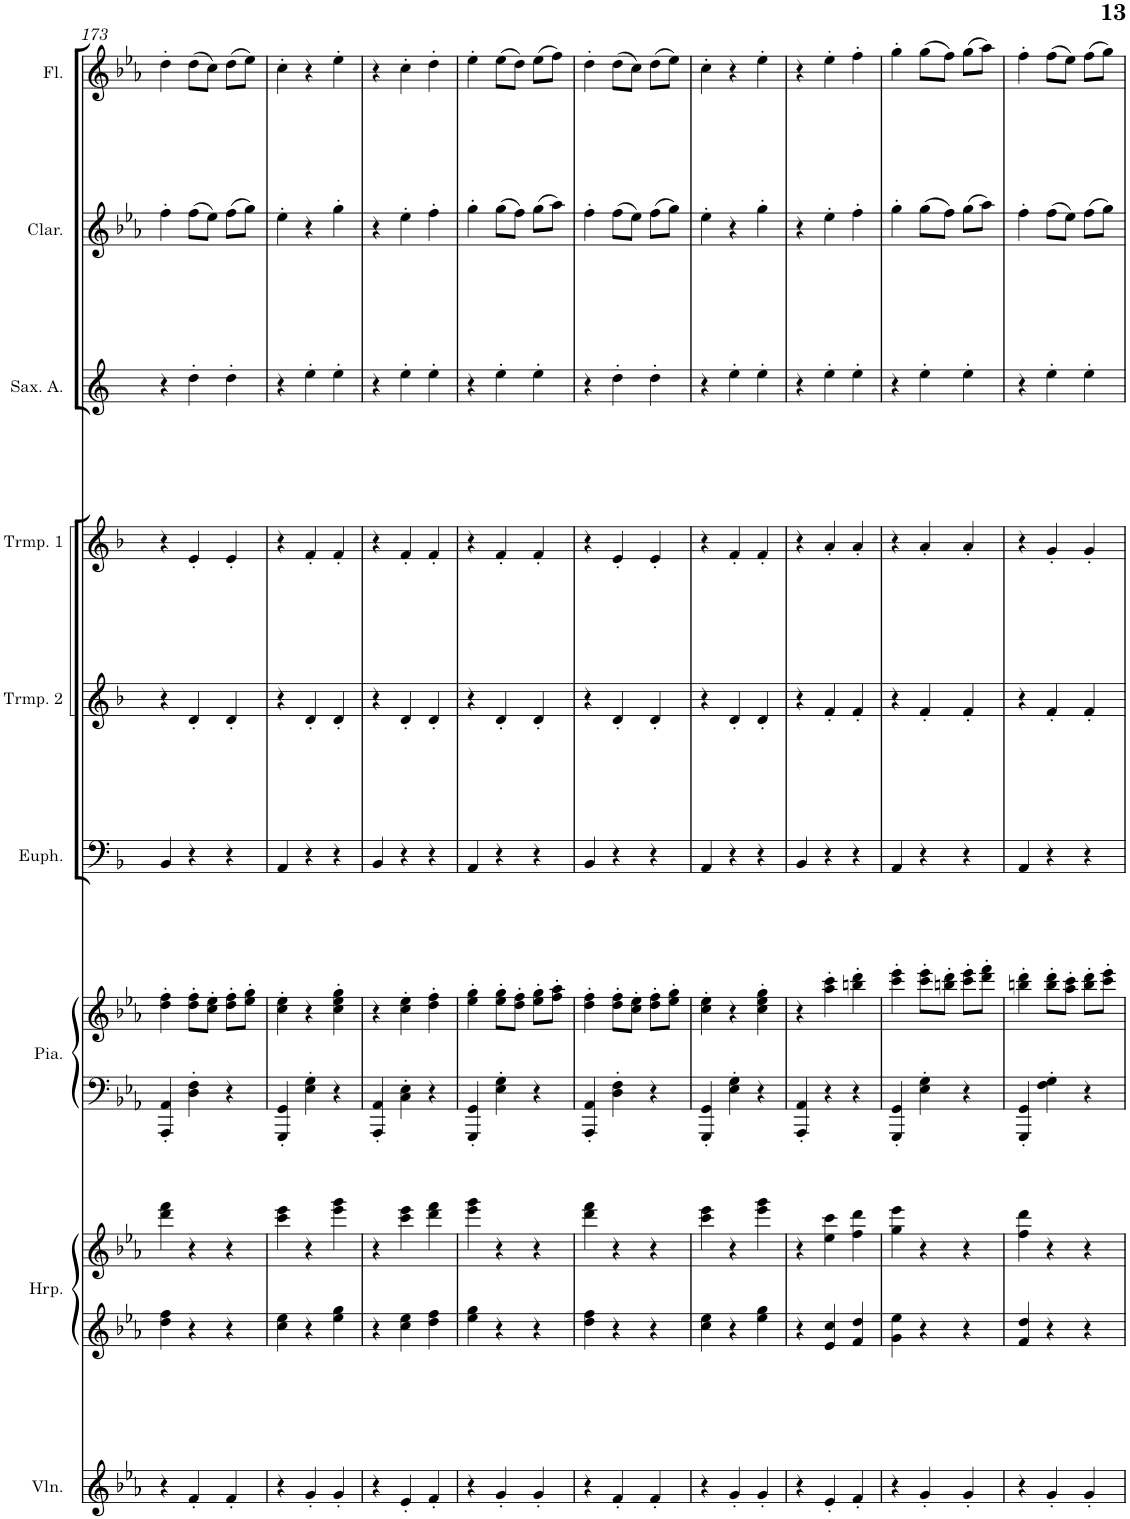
**kern	**kern	**kern	**kern	**kern	**kern	**kern	**kern	**kern	**kern	**kern
*part9	*part8	*part8	*part7	*part7	*part6	*part5	*part4	*part3	*part2	*part1
*staff11	*staff10	*staff9	*staff8	*staff7	*staff6	*staff5	*staff4	*staff3	*staff2	*staff1
*I"Violon	*I"Harpe	*	*I"Piano	*	*I"Euphonium	*I"Trompette en Sib 2	*I"Trompette en Sib 1	*I"Saxophone Alto	*I"Clarinette en Ut	*I"Flûte
*I'Vln.	*I'Hrp.	*	*I'Pia.	*	*I'Euph.	*I'Trmp. 2	*I'Trmp. 1	*I'Sax. A.	*I'Clar.	*I'Fl.
!!LO:PB:g=z
*clefG2	*clefG2	*clefG2	*clefF4	*clefG2	*clefF4	*clefG2	*clefG2	*clefG2	*clefG2	*clefG2
*	*	*	*	*	*Trd1c2	*Trd1c2	*Trd1c2	*Trd5c9	*Trd1c2	*
*k[b-e-a-]	*k[b-e-a-]	*k[b-e-a-]	*k[b-e-a-]	*k[b-e-a-]	*k[b-]	*k[b-]	*k[b-]	*k[]	*k[b-e-a-]	*k[b-e-a-]
*M3/4	*M3/4	*M3/4	*M3/4	*M3/4	*M3/4	*M3/4	*M3/4	*M3/4	*M3/4	*M3/4
=173	=173	=173	=173	=173	=173	=173	=173	=173	=173	=173
4r	4dd\ 4ff\	4ddd\ 4fff\	4AAA-/' 4AA-/'	4dd\' 4ff\'	4BB-/	4r	4r	4r	4ff'\	4dd'\
4f'/	4r	4r	4D\' 4F\'	8dd\' 8ff\'L	4r	4d'/	4e'/	4dd'\	(8ff\L	(8dd\L
.	.	.	.	8cc\' 8ee-\'J	.	.	.	.	8ee-\J)	8cc\J)
4f'/	4r	4r	4r	8dd\' 8ff\'L	4r	4d'/	4e'/	4dd'\	(8ff\L	(8dd\L
.	.	.	.	8ee-\' 8gg\'J	.	.	.	.	8gg\J)	8ee-\J)
=174	=174	=174	=174	=174	=174	=174	=174	=174	=174	=174
4r	4cc\ 4ee-\	4ccc\ 4eee-\	4GGG/' 4GG/'	4cc\' 4ee-\'	4AA/	4r	4r	4r	4ee-'\	4cc'\
4g'/	4r	4r	4E-\' 4G\'	4r	4r	4d'/	4f'/	4ee'\	4r	4r
4g'/	4ee-\ 4gg\	4eee-\ 4ggg\	4r	4cc\' 4ee-\' 4gg\'	4r	4d'/	4f'/	4ee'\	4gg'\	4ee-'\
=175	=175	=175	=175	=175	=175	=175	=175	=175	=175	=175
4r	4r	4r	4AAA-/' 4AA-/'	4r	4BB-/	4r	4r	4r	4r	4r
4e-'/	4cc\ 4ee-\	4ccc\ 4eee-\	4C\' 4E-\'	4cc\' 4ee-\'	4r	4d'/	4f'/	4ee'\	4ee-'\	4cc'\
4f'/	4dd\ 4ff\	4ddd\ 4fff\	4r	4dd\' 4ff\'	4r	4d'/	4f'/	4ee'\	4ff'\	4dd'\
=176	=176	=176	=176	=176	=176	=176	=176	=176	=176	=176
4r	4ee-\ 4gg\	4eee-\ 4ggg\	4GGG/' 4GG/'	4ee-\' 4gg\'	4AA/	4r	4r	4r	4gg'\	4ee-'\
4g'/	4r	4r	4E-\' 4G\'	8ee-\' 8gg\'L	4r	4d'/	4f'/	4ee'\	(8gg\L	(8ee-\L
.	.	.	.	8dd\' 8ff\'J	.	.	.	.	8ff\J)	8dd\J)
4g'/	4r	4r	4r	8ee-\' 8gg\'L	4r	4d'/	4f'/	4ee'\	(8gg\L	(8ee-\L
.	.	.	.	8ff\' 8aa-\'J	.	.	.	.	8aa-\J)	8ff\J)
=177	=177	=177	=177	=177	=177	=177	=177	=177	=177	=177
4r	4dd\ 4ff\	4ddd\ 4fff\	4AAA-/' 4AA-/'	4dd\' 4ff\'	4BB-/	4r	4r	4r	4ff'\	4dd'\
4f'/	4r	4r	4D\' 4F\'	8dd\' 8ff\'L	4r	4d'/	4e'/	4dd'\	(8ff\L	(8dd\L
.	.	.	.	8cc\' 8ee-\'J	.	.	.	.	8ee-\J)	8cc\J)
4f'/	4r	4r	4r	8dd\' 8ff\'L	4r	4d'/	4e'/	4dd'\	(8ff\L	(8dd\L
.	.	.	.	8ee-\' 8gg\'J	.	.	.	.	8gg\J)	8ee-\J)
=178	=178	=178	=178	=178	=178	=178	=178	=178	=178	=178
4r	4cc\ 4ee-\	4ccc\ 4eee-\	4GGG/' 4GG/'	4cc\' 4ee-\'	4AA/	4r	4r	4r	4ee-'\	4cc'\
4g'/	4r	4r	4E-\' 4G\'	4r	4r	4d'/	4f'/	4ee'\	4r	4r
4g'/	4ee-\ 4gg\	4eee-\ 4ggg\	4r	4cc\' 4ee-\' 4gg\'	4r	4d'/	4f'/	4ee'\	4gg'\	4ee-'\
=179	=179	=179	=179	=179	=179	=179	=179	=179	=179	=179
4r	4r	4r	4AAA-/' 4AA-/'	4r	4BB-/	4r	4r	4r	4r	4r
4e-'/	4e-/ 4cc/	4ee-\ 4ccc\	4r	4aa-\' 4ccc\'	4r	4f'/	4a'/	4ee'\	4ee-'\	4ee-'\
4f'/	4f/ 4dd/	4ff\ 4ddd\	4r	4bbn\' 4ddd\'	4r	4f'/	4a'/	4ee'\	4ff'\	4ff'\
=180	=180	=180	=180	=180	=180	=180	=180	=180	=180	=180
4r	4g\ 4ee-\	4gg\ 4eee-\	4GGG/' 4GG/'	4ccc\' 4eee-\'	4AA/	4r	4r	4r	4gg'\	4gg'\
4g'/	4r	4r	4E-\' 4G\'	8ccc\' 8eee-\'L	4r	4f'/	4a'/	4ee'\	(8gg\L	(8gg\L
.	.	.	.	8bbn\' 8ddd\'J	.	.	.	.	8ff\J)	8ff\J)
4g'/	4r	4r	4r	8ccc\' 8eee-\'L	4r	4f'/	4a'/	4ee'\	(8gg\L	(8gg\L
.	.	.	.	8ddd\' 8fff\'J	.	.	.	.	8aa-\J)	8aa-\J)
=181	=181	=181	=181	=181	=181	=181	=181	=181	=181	=181
4r	4f/ 4dd/	4ff\ 4ddd\	4GGG/' 4GG/'	4bbn\' 4ddd\'	4AA/	4r	4r	4r	4ff'\	4ff'\
4g'/	4r	4r	4F\' 4G\'	8bb\' 8ddd\'L	4r	4f'/	4g'/	4ee'\	(8ff\L	(8ff\L
.	.	.	.	8aa-\' 8ccc\'J	.	.	.	.	8ee-\J)	8ee-\J)
4g'/	4r	4r	4r	8bb\' 8ddd\'L	4r	4f'/	4g'/	4ee'\	(8ff\L	(8ff\L
.	.	.	.	8ccc\' 8eee-\'J	.	.	.	.	8gg\J)	8gg\J)
=	=	=	=	=	=	=	=	=	=	=
*-	*-	*-	*-	*-	*-	*-	*-	*-	*-	*-
